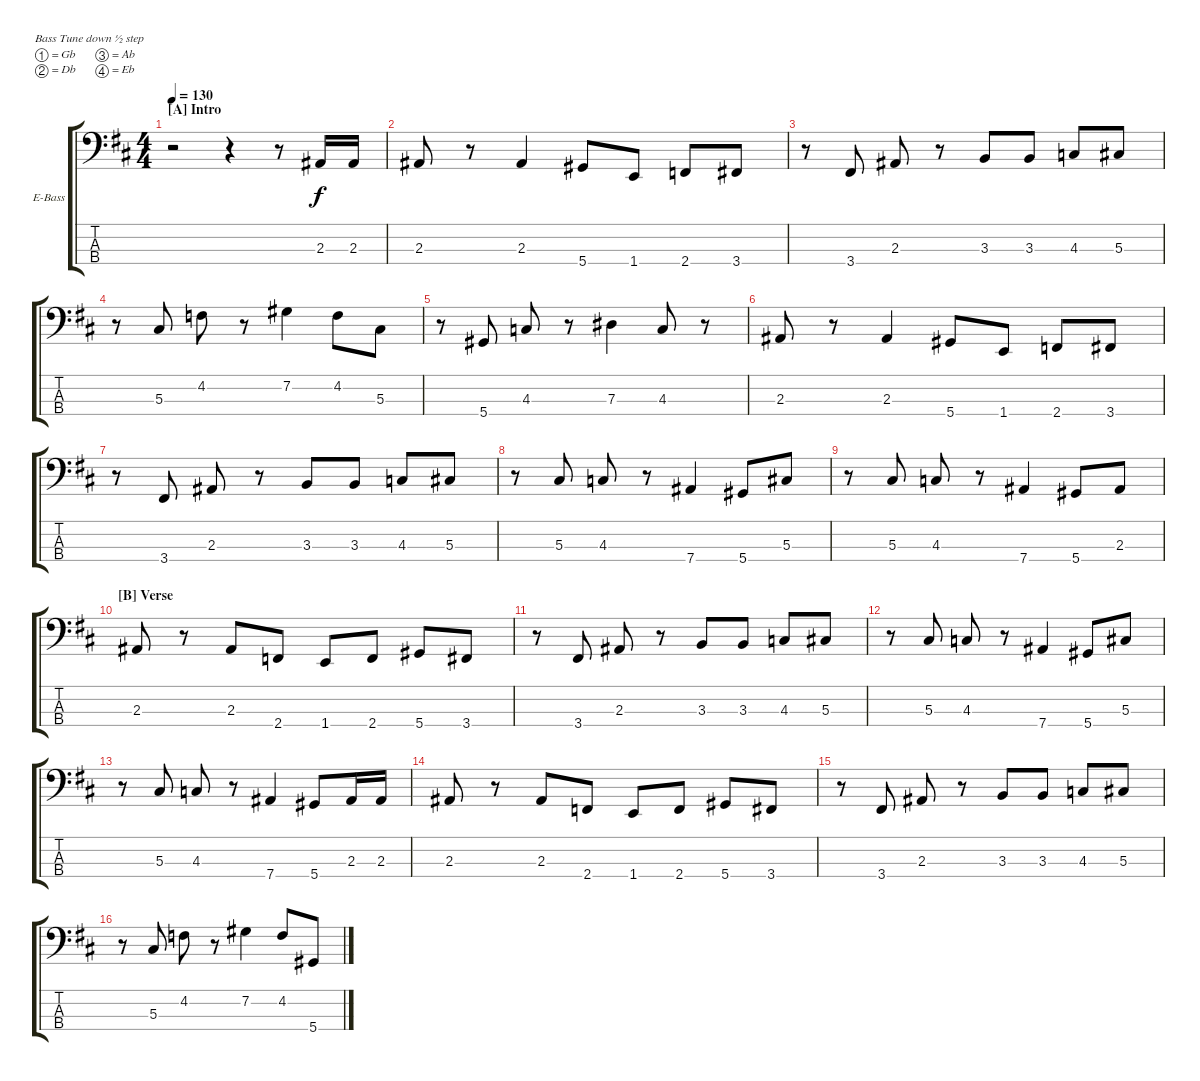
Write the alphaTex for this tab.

\bracketExtendMode groupsimilarinstruments
\firstSystemTrackNameOrientation horizontal
\otherSystemsTrackNameOrientation horizontal
\track ("Bass" "E-Bass") {instrument electricbasspick}
\staff {score tabs}
\tuning (Gb2 Db2 Ab1 Eb1)
\ts (4 4)
\section ("A" "Intro")
\tempo 130
\clef f4
\scale
1.09332
\ks d
r.2{dy f instrument electricbasspick} r.4 r.8 2.3.16 2.3.16 |
\scale
0.906684 2.3.8 r.8 2.3.4 5.4.8 1.4.8 2.4.8 3.4.8 |
\scale
1.06305 r.8 3.4.8 2.3.8 r.8 3.3.8 3.3.8 4.3.8 5.3.8 |
\scale
0.936948 r.8 5.3.8 4.2.8 r.8 7.2.4 4.2.8 5.3.8 |
\scale
1.06305 r.8 5.4.8 4.3.8 r.8 7.3.4 4.3.8 r.8 |
\scale
0.936948 2.3.8 r.8 2.3.4 5.4.8 1.4.8 2.4.8 3.4.8 |
\scale
1.06305 r.8 3.4.8 2.3.8 r.8 3.3.8 3.3.8 4.3.8 5.3.8 |
\scale
0.936948 r.8 5.3.8 4.3.8 r.8 7.4.4 5.4.8 5.3.8 |
\scale
1.06305 r.8 5.3.8 4.3.8 r.8 7.4.4 5.4.8 2.3.8 |
\section ("B" "Verse")
\scale
0.936948 2.3.8 r.8 2.3.8 2.4.8 1.4.8 2.4.8 5.4.8 3.4.8 |
\scale
1.06305 r.8 3.4.8 2.3.8 r.8 3.3.8 3.3.8 4.3.8 5.3.8 |
\scale
0.936948 r.8 5.3.8 4.3.8 r.8 7.4.4 5.4.8 5.3.8 |
\scale
1.06305 r.8 5.3.8 4.3.8 r.8 7.4.4 5.4.8 2.3.16 2.3.16 |
\scale
0.936948 2.3.8 r.8 2.3.8 2.4.8 1.4.8 2.4.8 5.4.8 3.4.8 |
\scale
1.06305 r.8 3.4.8 2.3.8 r.8 3.3.8 3.3.8 4.3.8 5.3.8 |
\scale
0.936948 r.8 5.3.8 4.2.8 r.8 7.2.4 4.2.8 5.4.8
